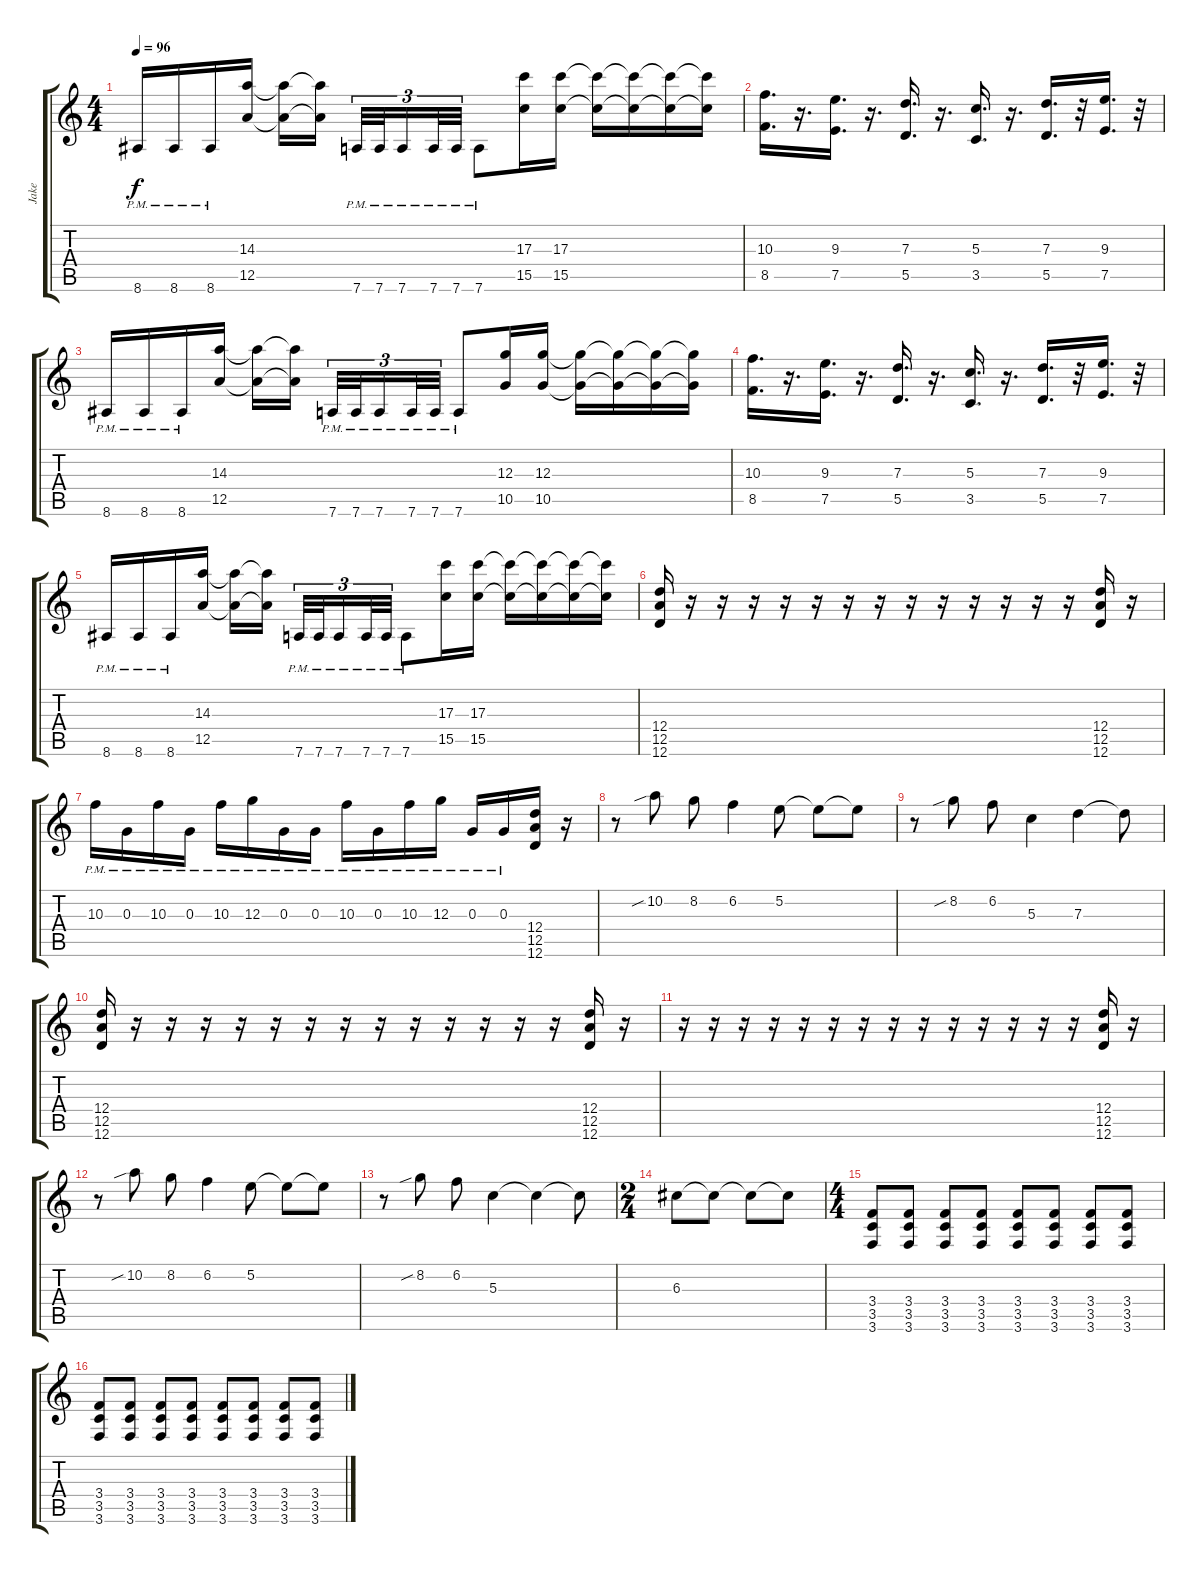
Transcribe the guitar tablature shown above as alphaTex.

\track ("Jake" "Jake") {instrument overdrivenguitar}
\staff {score tabs}
\tuning (E4 B3 G3 D3 A2 D2) {hide}
\ts (4 4)
\tempo 96
\clef g2
\ks c
8.6{pm}.16{dy f} 8.6{pm}.16 8.6{pm}.16 (14.3 12.5).16 (14.3{t} 12.5{t}).16 (14.3{t} 12.5{t}).16{beam splitsecondary} 7.6{pm}.32{tu (3 2)} 7.6{pm}.32{tu (3 2)} 7.6{pm}.16{tu (3 2)} 7.6{pm}.32{tu (3 2)} 7.6{pm}.32{tu (3 2)} 7.6{pm}.8 (17.3 15.5).16 (17.3 15.5).16 (17.3{t} 15.5{t}).16 (17.3{t} 15.5{t}).16 (17.3{t} 15.5{t}).16 (17.3{t} 15.5{t}).16 |
(10.3 8.5).16{d} r.16{d} (9.3 7.5).16{d} r.16{d} (7.3 5.5).16{d} r.16{d} (5.3 3.5).16{d} r.16{d} (7.3 5.5).16{d} r.32 (9.3 7.5).16{d} r.32 |
8.6{pm}.16 8.6{pm}.16 8.6{pm}.16 (14.3 12.5).16 (14.3{t} 12.5{t}).16 (14.3{t} 12.5{t}).16{beam splitsecondary} 7.6{pm}.32{tu (3 2)} 7.6{pm}.32{tu (3 2)} 7.6{pm}.16{tu (3 2)} 7.6{pm}.32{tu (3 2)} 7.6{pm}.32{tu (3 2)} 7.6{pm}.8 (12.3 10.5).16 (12.3 10.5).16 (12.3{t} 10.5{t}).16 (12.3{t} 10.5{t}).16 (12.3{t} 10.5{t}).16 (12.3{t} 10.5{t}).16 |
(10.3 8.5).16{d} r.16{d} (9.3 7.5).16{d} r.16{d} (7.3 5.5).16{d} r.16{d} (5.3 3.5).16{d} r.16{d} (7.3 5.5).16{d} r.32 (9.3 7.5).16{d} r.32 |
8.6{pm}.16 8.6{pm}.16 8.6{pm}.16 (14.3 12.5).16 (14.3{t} 12.5{t}).16 (14.3{t} 12.5{t}).16{beam splitsecondary} 7.6{pm}.32{tu (3 2)} 7.6{pm}.32{tu (3 2)} 7.6{pm}.16{tu (3 2)} 7.6{pm}.32{tu (3 2)} 7.6{pm}.32{tu (3 2)} 7.6{pm}.8 (17.3 15.5).16 (17.3 15.5).16 (17.3{t} 15.5{t}).16 (17.3{t} 15.5{t}).16 (17.3{t} 15.5{t}).16 (17.3{t} 15.5{t}).16 |
(12.4 12.5 12.6).16 r.16 r.16 r.16 r.16 r.16 r.16 r.16 r.16 r.16 r.16 r.16 r.16 r.16 (12.4 12.5 12.6).16 r.16 |
10.3{pm}.16 0.3{pm}.16 10.3{pm}.16 0.3{pm}.16 10.3{pm}.16 12.3{pm}.16 0.3{pm}.16 0.3{pm}.16 10.3{pm}.16 0.3{pm}.16 10.3{pm}.16 12.3{pm}.16 0.3{pm}.16 0.3{pm}.16 (12.4 12.5 12.6).16 r.16 |
r.8 10.2{sib}.8 8.2.8 6.2.4 5.2.8 5.2{t}.8 5.2{t}.8 |
r.8 8.2{sib}.8 6.2.8 5.3.4 7.3.4 7.3{t}.8 |
(12.4 12.5 12.6).16 r.16 r.16 r.16 r.16 r.16 r.16 r.16 r.16 r.16 r.16 r.16 r.16 r.16 (12.4 12.5 12.6).16 r.16 |
r.16 r.16 r.16 r.16 r.16 r.16 r.16 r.16 r.16 r.16 r.16 r.16 r.16 r.16 (12.4 12.5 12.6).16 r.16 |
r.8 10.2{sib}.8 8.2.8 6.2.4 5.2.8 5.2{t}.8 5.2{t}.8 |
r.8 8.2{sib}.8 6.2.8 5.3.4 5.3{t}.4 5.3{t}.8 |
\ts (2 4)
6.3.8 6.3{t}.8 6.3{t}.8 6.3{t}.8 |
\ts (4 4)
(3.4 3.5 3.6).8 (3.4 3.5 3.6).8 (3.4 3.5 3.6).8 (3.4 3.5 3.6).8 (3.4 3.5 3.6).8 (3.4 3.5 3.6).8 (3.4 3.5 3.6).8 (3.4 3.5 3.6).8 |
(3.4 3.5 3.6).8 (3.4 3.5 3.6).8 (3.4 3.5 3.6).8 (3.4 3.5 3.6).8 (3.4 3.5 3.6).8 (3.4 3.5 3.6).8 (3.4 3.5 3.6).8 (3.4 3.5 3.6).8
